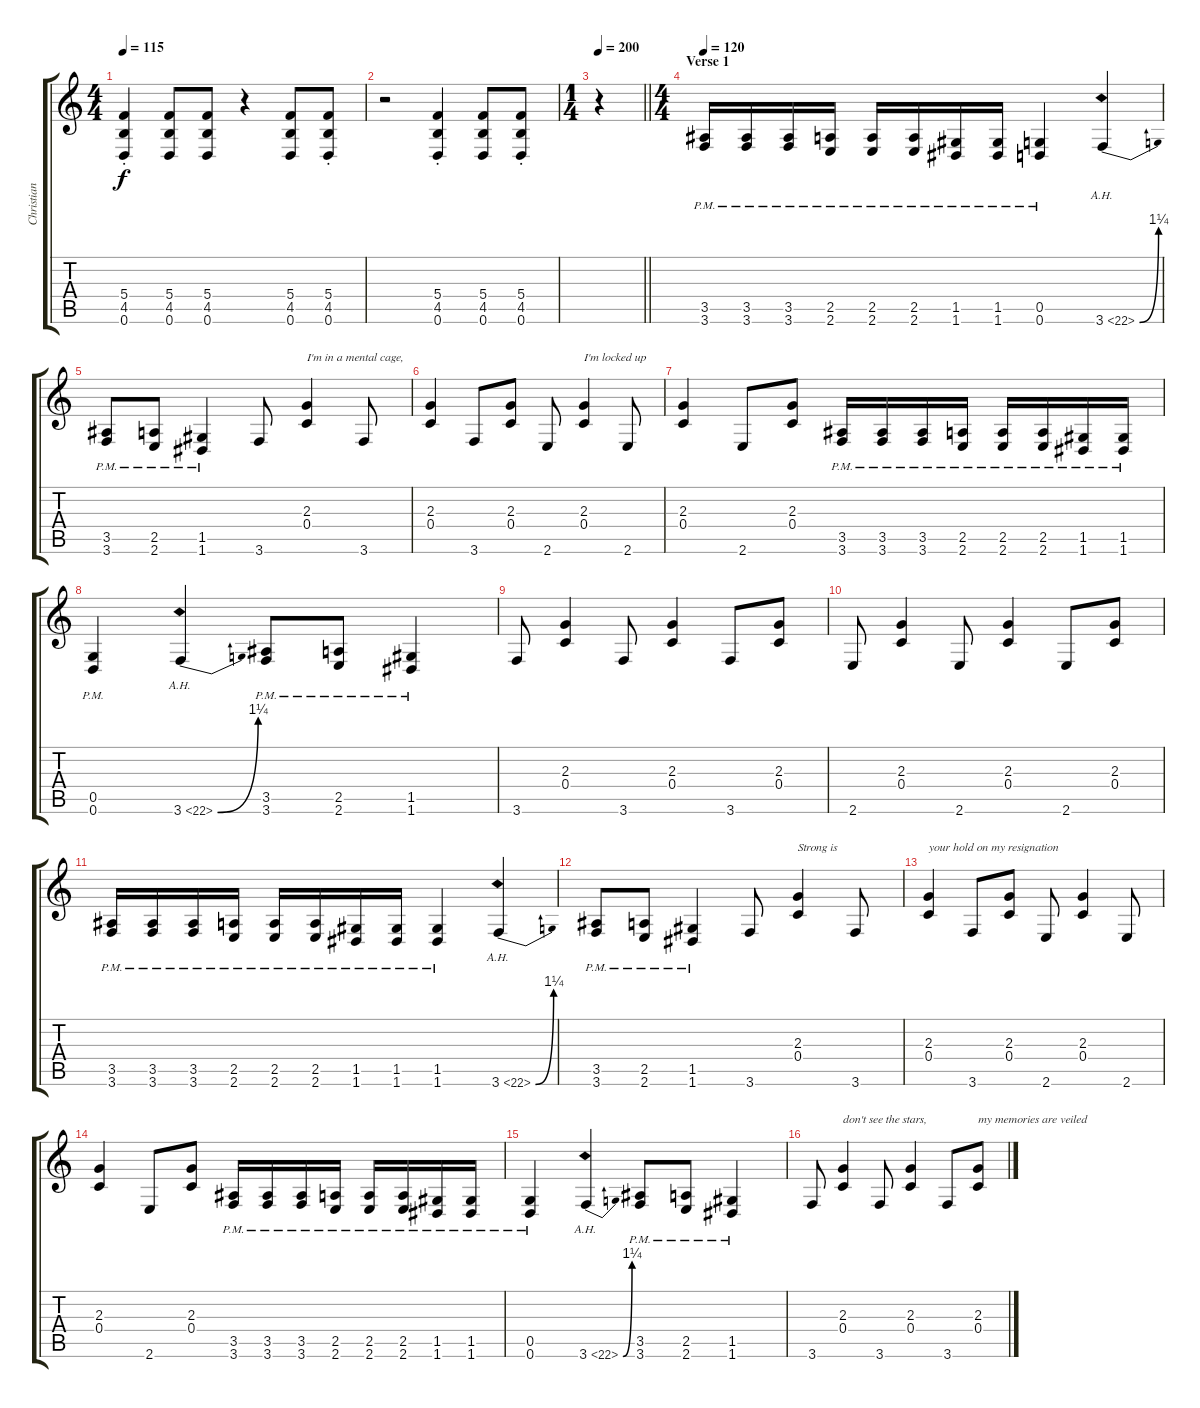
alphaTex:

\track ("Christian Andreu" "Christian ") {instrument distortionguitar}
\staff {score tabs}
\tuning (D4 A3 F3 C3 G2 D2) {hide}
\ts (4 4)
\tempo 115
\clef g2
\ks c
(5.4 4.5{st} 0.6{st}).4{dy f} (5.4 4.5 0.6).8 (5.4 4.5 0.6).8 r.4 (5.4 4.5 0.6).8 (5.4 4.5{st} 0.6).8 |
r.2 (5.4 4.5{st} 0.6{st}).4 (5.4 4.5 0.6).8 (5.4 4.5{st} 0.6{st}).8 |
\ts (1 4)
\tempo 200
\barLineRight lightlight
r.4 |
\ts (4 4)
\section ("" "Verse 1")
\tempo 120
(3.5{pm} 3.6{pm}).16 (3.5{pm} 3.6{pm}).16 (3.5{pm} 3.6{pm}).16 (2.5{pm} 2.6{pm}).16 (2.5{pm} 2.6{pm}).16 (2.5{pm} 2.6{pm}).16 (1.5{pm} 1.6{pm}).16 (1.5{pm} 1.6{pm}).16 (0.5{pm} 0.6{pm}).4 3.6{be (bend 0 0 60 5) ah 19}.4 |
(3.5{pm} 3.6{pm}).8 (2.5{pm} 2.6{pm}).8 (1.5{pm} 1.6{pm}).4 3.6.8 (2.3 0.4).4{txt "I'm in a mental cage,"} 3.6.8 |
(2.3 0.4).4 3.6.8 (2.3 0.4).8 2.6.8 (2.3 0.4).4{txt "I'm locked up"} 2.6.8 |
(2.3 0.4).4 2.6.8 (2.3 0.4).8 (3.5{pm} 3.6{pm}).16 (3.5{pm} 3.6{pm}).16 (3.5{pm} 3.6{pm}).16 (2.5{pm} 2.6{pm}).16 (2.5{pm} 2.6{pm}).16 (2.5{pm} 2.6{pm}).16 (1.5{pm} 1.6{pm}).16 (1.5{pm} 1.6{pm}).16 |
(0.5 0.6{pm}).4 3.6{be (bend 0 0 60 5) ah 19}.4 (3.5{pm} 3.6{pm}).8 (2.5{pm} 2.6{pm}).8 (1.5{pm} 1.6{pm}).4 |
3.6.8 (2.3 0.4).4 3.6.8 (2.3 0.4).4 3.6.8 (2.3 0.4).8 |
2.6.8 (2.3 0.4).4 2.6.8 (2.3 0.4).4 2.6.8 (2.3 0.4).8 |
(3.5{pm} 3.6{pm}).16 (3.5{pm} 3.6{pm}).16 (3.5{pm} 3.6{pm}).16 (2.5{pm} 2.6{pm}).16 (2.5{pm} 2.6{pm}).16 (2.5{pm} 2.6{pm}).16 (1.5{pm} 1.6{pm}).16 (1.5{pm} 1.6{pm}).16 (1.5{pm} 1.6{pm}).4 3.6{be (bend 0 0 60 5) ah 19}.4 |
(3.5{pm} 3.6).8 (2.5{pm} 2.6).8 (1.5{pm} 1.6).4 3.6.8 (2.3 0.4).4{txt "Strong is"} 3.6.8 |
(2.3 0.4).4{txt "your hold on my resignation"} 3.6.8 (2.3 0.4).8 2.6.8 (2.3 0.4).4 2.6.8 |
(2.3 0.4).4 2.6.8 (2.3 0.4).8 (3.5{pm} 3.6{pm}).16 (3.5{pm} 3.6{pm}).16 (3.5{pm} 3.6{pm}).16 (2.5{pm} 2.6{pm}).16 (2.5{pm} 2.6{pm}).16 (2.5{pm} 2.6{pm}).16 (1.5{pm} 1.6{pm}).16 (1.5{pm} 1.6{pm}).16 |
(0.5{pm} 0.6{pm}).4 3.6{be (bend 0 0 60 5) ah 19}.4 (3.5{pm} 3.6{pm}).8 (2.5{pm} 2.6{pm}).8 (1.5{pm} 1.6{pm}).4 |
3.6.8 (2.3 0.4).4{txt "don't see the stars,"} 3.6.8 (2.3 0.4).4 3.6.8 (2.3 0.4).8{txt "my memories are veiled"}
